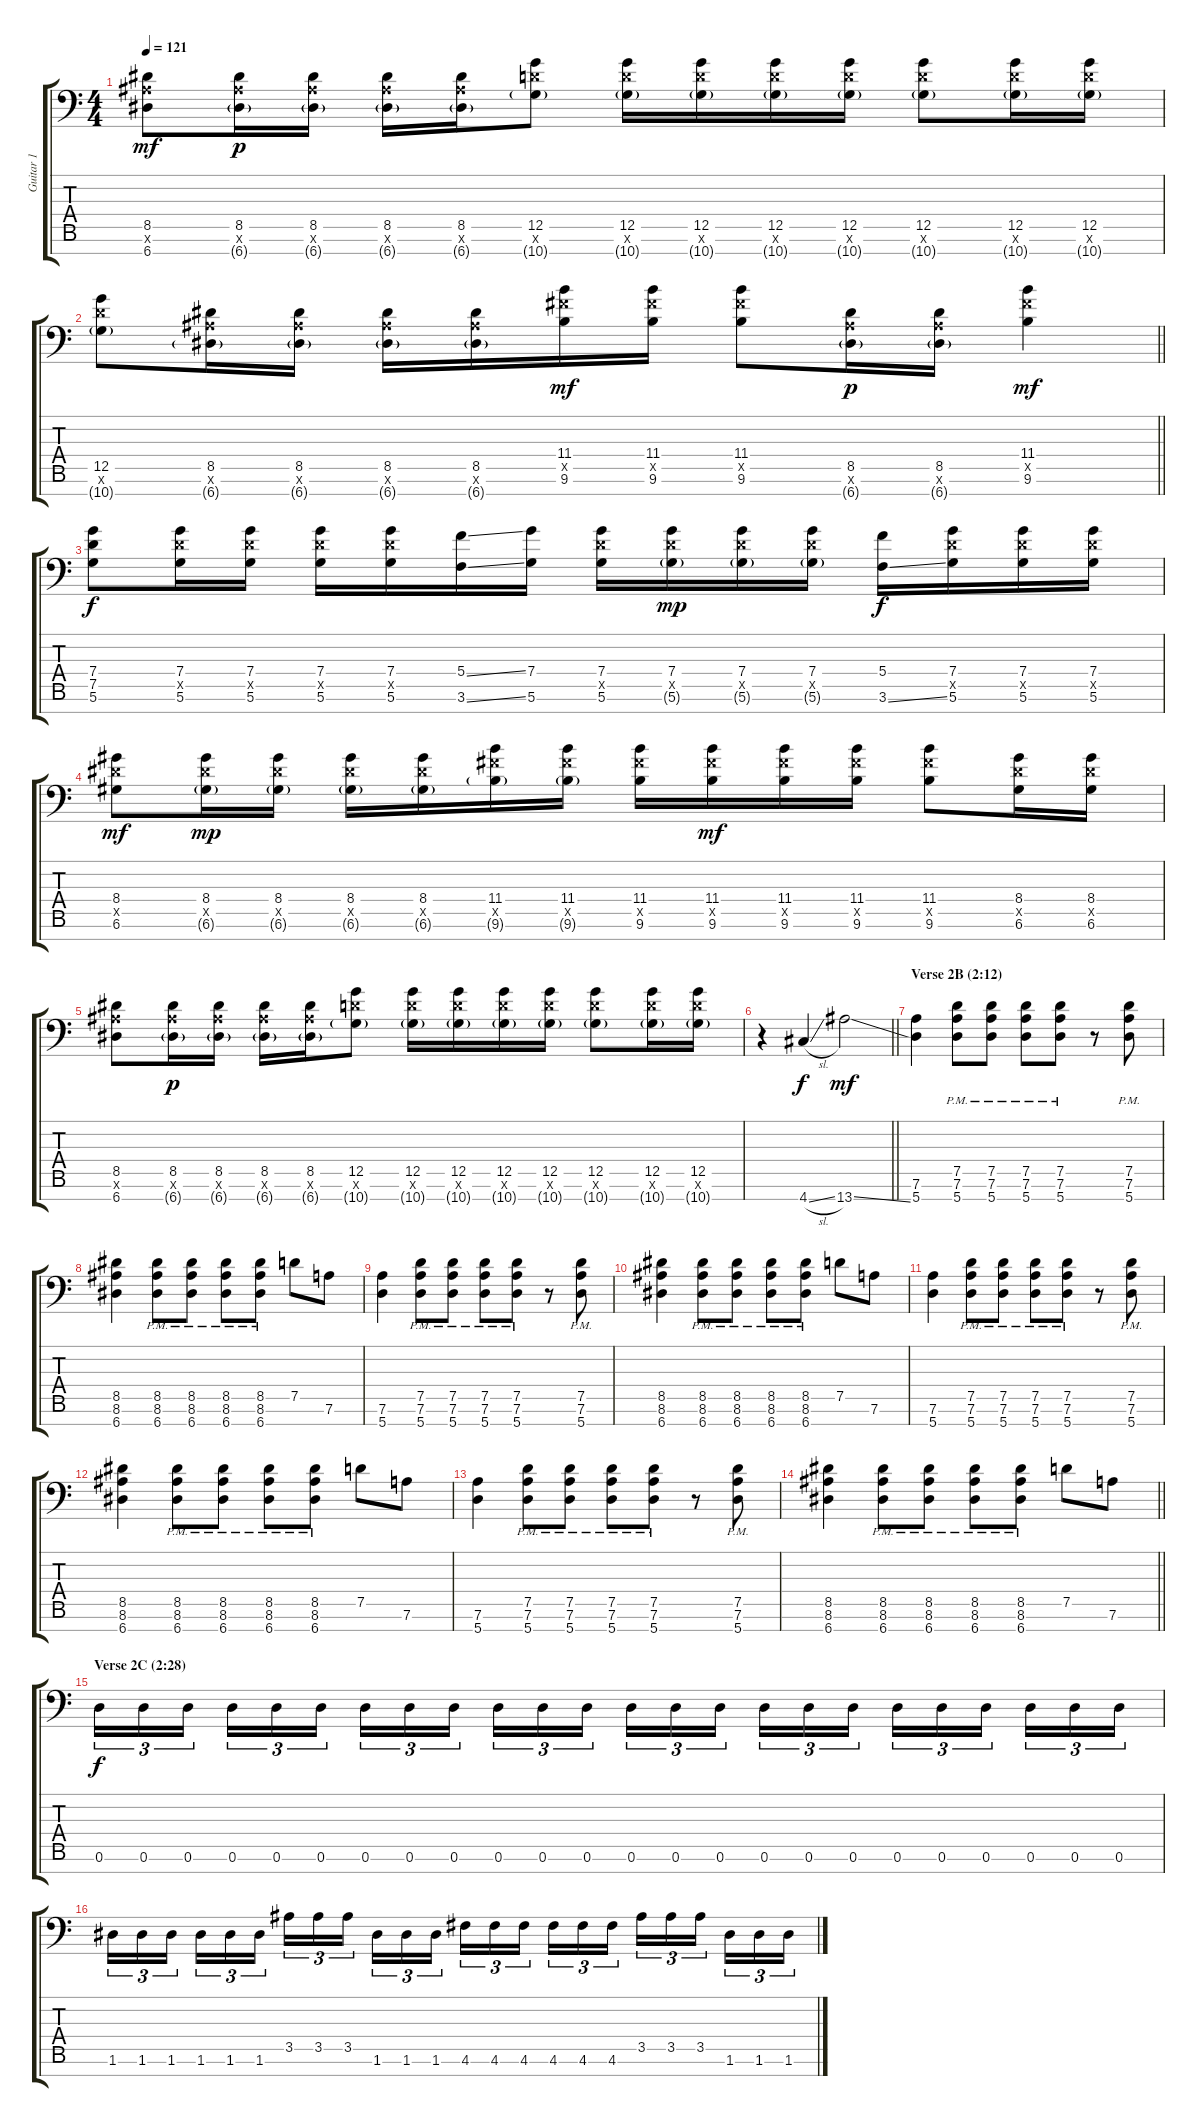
\track ("Guitar 1" "Guitar 1") {instrument distortionguitar}
\staff {score tabs}
\tuning (D4 A3 F3 C3 G2 D2 A1) {hide}
\ts (4 4)
\tempo 121
\clef f4
\ks c
(8.5 8.6{x} 6.7).8{dy mf} (8.5 8.6{x} 6.7{g}).16{dy p} (8.5 8.6{x} 6.7{g}).16 (8.5 8.6{x} 6.7{g}).16 (8.5 8.6{x} 6.7{g}).16 (12.5 12.6{x} 10.7{g}).8 (12.5 12.6{x} 10.7{g}).16 (12.5 12.6{x} 10.7{g}).16 (12.5 12.6{x} 10.7{g}).16 (12.5 12.6{x} 10.7{g}).16 (12.5 12.6{x} 10.7{g}).8 (12.5 12.6{x} 10.7{g}).16 (12.5 12.6{x} 10.7{g}).16 |
\barLineRight lightlight
(12.5 12.6{x} 10.7{g}).8 (8.5 8.6{x} 6.7{g}).16 (8.5 8.6{x} 6.7{g}).16 (8.5 8.6{x} 6.7{g}).16 (8.5 8.6{x} 6.7{g}).16 (11.4 11.5{x} 9.6).16{dy mf} (11.4 11.5{x} 9.6).16 (11.4 11.5{x} 9.6).8 (8.5 8.6{x} 6.7{g}).16{dy p} (8.5 8.6{x} 6.7{g}).16 (11.4 11.5{x} 9.6).4{dy mf} |
(7.4 7.5 5.6).8{dy f} (7.4 7.5{x} 5.6).16 (7.4 7.5{x} 5.6).16 (7.4 7.5{x} 5.6).16 (7.4 7.5{x} 5.6).16 (5.4{ss} 3.6{ss}).16 (7.4 5.6).16 (7.4 7.5{x} 5.6).16 (7.4 7.5{x} 5.6{g}).16{dy mp} (7.4 7.5{x} 5.6{g}).16 (7.4 7.5{x} 5.6{g}).16 (5.4 3.6{ss}).16{dy f} (7.4 7.5{x} 5.6).16 (7.4 7.5{x} 5.6).16 (7.4 7.5{x} 5.6).16 |
(8.4 8.5{x} 6.6).8{dy mf} (8.4 8.5{x} 6.6{g}).16{dy mp} (8.4 8.5{x} 6.6{g}).16 (8.4 8.5{x} 6.6{g}).16 (8.4 8.5{x} 6.6{g}).16 (11.4 11.5{x} 9.6{g}).16 (11.4 11.5{x} 9.6{g}).16 (11.4 11.5{x} 9.6).16 (11.4 11.5{x} 9.6).16{dy mf} (11.4 11.5{x} 9.6).16 (11.4 11.5{x} 9.6).16 (11.4 11.5{x} 9.6).8 (8.4 8.5{x} 6.6).16 (8.4 8.5{x} 6.6).16 |
(8.5 8.6{x} 6.7).8{volume 0} (8.5 8.6{x} 6.7{g}).16{dy p} (8.5 8.6{x} 6.7{g}).16 (8.5 8.6{x} 6.7{g}).16 (8.5 8.6{x} 6.7{g}).16 (12.5 12.6{x} 10.7{g}).8 (12.5 12.6{x} 10.7{g}).16 (12.5 12.6{x} 10.7{g}).16 (12.5 12.6{x} 10.7{g}).16 (12.5 12.6{x} 10.7{g}).16 (12.5 12.6{x} 10.7{g}).8 (12.5 12.6{x} 10.7{g}).16 (12.5 12.6{x} 10.7{g}).16 |
\barLineRight lightlight
r.4{volume 14} 4.7{sl}.4{dy f} 13.7{ss}.2{dy mf} |
\section ("" "Verse 2B (2:12)")
(7.6 5.7).4 (7.5{pm} 7.6{pm} 5.7{pm}).8 (7.5{pm} 7.6{pm} 5.7{pm}).8 (7.5{pm} 7.6{pm} 5.7{pm}).8 (7.5{pm} 7.6{pm} 5.7{pm}).8 r.8 (7.5{pm} 7.6{pm} 5.7{pm}).8 |
(8.5 8.6 6.7).4 (8.5{pm} 8.6{pm} 6.7{pm}).8 (8.5{pm} 8.6{pm} 6.7{pm}).8 (8.5{pm} 8.6{pm} 6.7{pm}).8 (8.5{pm} 8.6{pm} 6.7{pm}).8 7.5.8 7.6.8 |
(7.6 5.7).4 (7.5{pm} 7.6{pm} 5.7{pm}).8 (7.5{pm} 7.6{pm} 5.7{pm}).8 (7.5{pm} 7.6{pm} 5.7{pm}).8 (7.5{pm} 7.6{pm} 5.7{pm}).8 r.8 (7.5{pm} 7.6{pm} 5.7{pm}).8 |
(8.5 8.6 6.7).4 (8.5{pm} 8.6{pm} 6.7{pm}).8 (8.5{pm} 8.6{pm} 6.7{pm}).8 (8.5{pm} 8.6{pm} 6.7{pm}).8 (8.5{pm} 8.6{pm} 6.7{pm}).8 7.5.8 7.6.8 |
(7.6 5.7).4 (7.5{pm} 7.6{pm} 5.7{pm}).8 (7.5{pm} 7.6{pm} 5.7{pm}).8 (7.5{pm} 7.6{pm} 5.7{pm}).8 (7.5{pm} 7.6{pm} 5.7{pm}).8 r.8 (7.5{pm} 7.6{pm} 5.7{pm}).8 |
(8.5 8.6 6.7).4 (8.5{pm} 8.6{pm} 6.7{pm}).8 (8.5{pm} 8.6{pm} 6.7{pm}).8 (8.5{pm} 8.6{pm} 6.7{pm}).8 (8.5{pm} 8.6{pm} 6.7{pm}).8 7.5.8 7.6.8 |
(7.6 5.7).4 (7.5{pm} 7.6{pm} 5.7{pm}).8 (7.5{pm} 7.6{pm} 5.7{pm}).8 (7.5{pm} 7.6{pm} 5.7{pm}).8 (7.5{pm} 7.6{pm} 5.7{pm}).8 r.8 (7.5{pm} 7.6{pm} 5.7{pm}).8 |
\barLineRight lightlight
(8.5 8.6 6.7).4 (8.5{pm} 8.6{pm} 6.7{pm}).8 (8.5{pm} 8.6{pm} 6.7{pm}).8 (8.5{pm} 8.6{pm} 6.7{pm}).8 (8.5{pm} 8.6{pm} 6.7{pm}).8 7.5.8 7.6.8 |
\section ("" "Verse 2C (2:28)")
0.6.16{tu (3 2) dy f} 0.6.16{tu (3 2)} 0.6.16{tu (3 2) beam splitsecondary} 0.6.16{tu (3 2)} 0.6.16{tu (3 2)} 0.6.16{tu (3 2)} 0.6.16{tu (3 2)} 0.6.16{tu (3 2)} 0.6.16{tu (3 2) beam splitsecondary} 0.6.16{tu (3 2)} 0.6.16{tu (3 2)} 0.6.16{tu (3 2)} 0.6.16{tu (3 2)} 0.6.16{tu (3 2)} 0.6.16{tu (3 2) beam splitsecondary} 0.6.16{tu (3 2)} 0.6.16{tu (3 2)} 0.6.16{tu (3 2)} 0.6.16{tu (3 2)} 0.6.16{tu (3 2)} 0.6.16{tu (3 2) beam splitsecondary} 0.6.16{tu (3 2)} 0.6.16{tu (3 2)} 0.6.16{tu (3 2)} |
1.6.16{tu (3 2)} 1.6.16{tu (3 2)} 1.6.16{tu (3 2) beam splitsecondary} 1.6.16{tu (3 2)} 1.6.16{tu (3 2)} 1.6.16{tu (3 2)} 3.5.16{tu (3 2)} 3.5.16{tu (3 2)} 3.5.16{tu (3 2) beam splitsecondary} 1.6.16{tu (3 2)} 1.6.16{tu (3 2)} 1.6.16{tu (3 2)} 4.6.16{tu (3 2)} 4.6.16{tu (3 2)} 4.6.16{tu (3 2) beam splitsecondary} 4.6.16{tu (3 2)} 4.6.16{tu (3 2)} 4.6.16{tu (3 2)} 3.5.16{tu (3 2)} 3.5.16{tu (3 2)} 3.5.16{tu (3 2) beam splitsecondary} 1.6.16{tu (3 2)} 1.6.16{tu (3 2)} 1.6.16{tu (3 2)}
